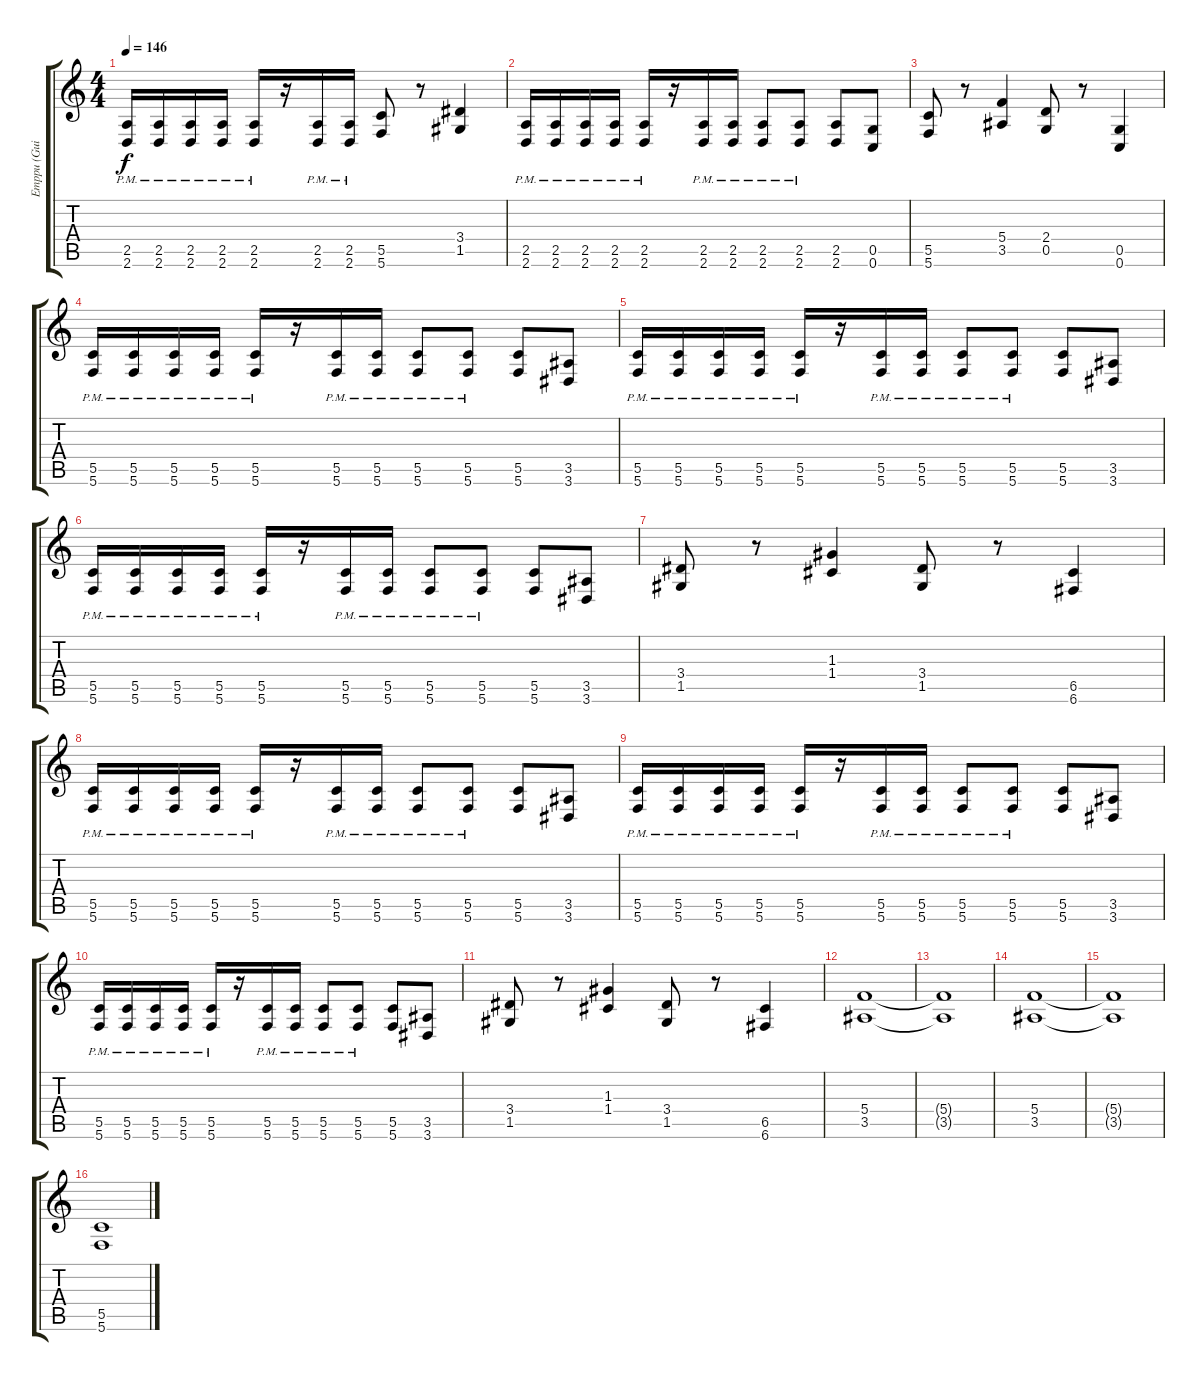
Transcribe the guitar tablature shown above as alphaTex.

\track ("Emppu (Guitar)" "Emppu (Gui") {instrument distortionguitar}
\staff {score tabs}
\tuning (E4 C4 G3 C3 G2 C2) {hide}
\ts (4 4)
\tempo 146
\clef g2
\ks c
(2.5{pm} 2.6{pm}).16{dy f} (2.5{pm} 2.6{pm}).16 (2.5{pm} 2.6{pm}).16 (2.5{pm} 2.6{pm}).16 (2.5{pm} 2.6{pm}).16 r.16 (2.5{pm} 2.6{pm}).16 (2.5{pm} 2.6{pm}).16 (5.5 5.6).8 r.8 (3.4 1.5).4 |
(2.5{pm} 2.6{pm}).16 (2.5{pm} 2.6{pm}).16 (2.5{pm} 2.6{pm}).16 (2.5{pm} 2.6{pm}).16 (2.5{pm} 2.6{pm}).16 r.16 (2.5{pm} 2.6{pm}).16 (2.5{pm} 2.6{pm}).16 (2.5{pm} 2.6{pm}).8 (2.5{pm} 2.6{pm}).8 (2.5 2.6).8 (0.5 0.6).8 |
(5.5 5.6).8 r.8 (5.4 3.5).4 (2.4 0.5).8 r.8 (0.5 0.6).4 |
(5.5{pm} 5.6{pm}).16 (5.5{pm} 5.6{pm}).16 (5.5{pm} 5.6{pm}).16 (5.5{pm} 5.6{pm}).16 (5.5{pm} 5.6{pm}).16 r.16 (5.5{pm} 5.6{pm}).16 (5.5{pm} 5.6{pm}).16 (5.5{pm} 5.6{pm}).8 (5.5{pm} 5.6{pm}).8 (5.5 5.6).8 (3.5 3.6).8 |
(5.5{pm} 5.6{pm}).16 (5.5{pm} 5.6{pm}).16 (5.5{pm} 5.6{pm}).16 (5.5{pm} 5.6{pm}).16 (5.5{pm} 5.6{pm}).16 r.16 (5.5{pm} 5.6{pm}).16 (5.5{pm} 5.6{pm}).16 (5.5{pm} 5.6{pm}).8 (5.5{pm} 5.6{pm}).8 (5.5 5.6).8 (3.5 3.6).8 |
(5.5{pm} 5.6{pm}).16 (5.5{pm} 5.6{pm}).16 (5.5{pm} 5.6{pm}).16 (5.5{pm} 5.6{pm}).16 (5.5{pm} 5.6{pm}).16 r.16 (5.5{pm} 5.6{pm}).16 (5.5{pm} 5.6{pm}).16 (5.5{pm} 5.6{pm}).8 (5.5{pm} 5.6{pm}).8 (5.5 5.6).8 (3.5 3.6).8 |
(3.4 1.5).8 r.8 (1.3 1.4).4 (3.4 1.5).8 r.8 (6.5 6.6).4 |
(5.5{pm} 5.6{pm}).16 (5.5{pm} 5.6{pm}).16 (5.5{pm} 5.6{pm}).16 (5.5{pm} 5.6{pm}).16 (5.5{pm} 5.6{pm}).16 r.16 (5.5{pm} 5.6{pm}).16 (5.5{pm} 5.6{pm}).16 (5.5{pm} 5.6{pm}).8 (5.5{pm} 5.6{pm}).8 (5.5 5.6).8 (3.5 3.6).8 |
(5.5{pm} 5.6{pm}).16 (5.5{pm} 5.6{pm}).16 (5.5{pm} 5.6{pm}).16 (5.5{pm} 5.6{pm}).16 (5.5{pm} 5.6{pm}).16 r.16 (5.5{pm} 5.6{pm}).16 (5.5{pm} 5.6{pm}).16 (5.5{pm} 5.6{pm}).8 (5.5{pm} 5.6{pm}).8 (5.5 5.6).8 (3.5 3.6).8 |
(5.5{pm} 5.6{pm}).16 (5.5{pm} 5.6{pm}).16 (5.5{pm} 5.6{pm}).16 (5.5{pm} 5.6{pm}).16 (5.5{pm} 5.6{pm}).16 r.16 (5.5{pm} 5.6{pm}).16 (5.5{pm} 5.6{pm}).16 (5.5{pm} 5.6{pm}).8 (5.5{pm} 5.6{pm}).8 (5.5 5.6).8 (3.5 3.6).8 |
(3.4 1.5).8 r.8 (1.3 1.4).4 (3.4 1.5).8 r.8 (6.5 6.6).4 |
(5.4 3.5).1 |
(5.4{t} 3.5{t}).1 |
(5.4 3.5).1 |
(5.4{t} 3.5{t}).1 |
(5.5 5.6).1
